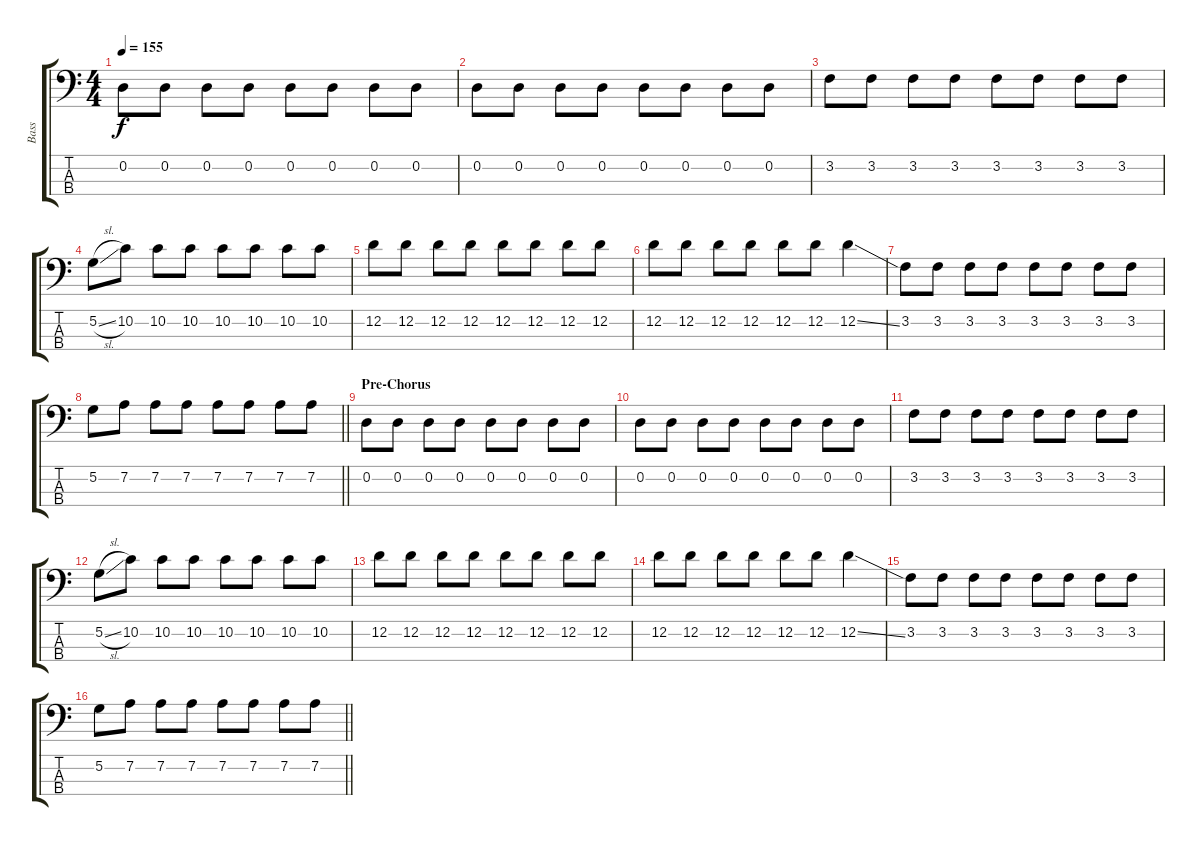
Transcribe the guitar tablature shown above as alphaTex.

\track ("Bass" "Bass") {instrument electricbassfinger}
\staff {score tabs}
\tuning (G2 D2 A1 D1) {hide}
\ts (4 4)
\tempo 155
\clef f4
\ks c
0.2.8{dy f} 0.2.8 0.2.8 0.2.8 0.2.8 0.2.8 0.2.8 0.2.8 |
0.2.8 0.2.8 0.2.8 0.2.8 0.2.8 0.2.8 0.2.8 0.2.8 |
3.2.8 3.2.8 3.2.8 3.2.8 3.2.8 3.2.8 3.2.8 3.2.8 |
5.2{sl}.8 10.2.8 10.2.8 10.2.8 10.2.8 10.2.8 10.2.8 10.2.8 |
12.2.8 12.2.8 12.2.8 12.2.8 12.2.8 12.2.8 12.2.8 12.2.8 |
12.2.8 12.2.8 12.2.8 12.2.8 12.2.8 12.2.8 12.2{ss}.4 |
3.2.8 3.2.8 3.2.8 3.2.8 3.2.8 3.2.8 3.2.8 3.2.8 |
\barLineRight lightlight
5.2.8 7.2.8 7.2.8 7.2.8 7.2.8 7.2.8 7.2.8 7.2.8 |
\section ("" "Pre-Chorus")
0.2.8 0.2.8 0.2.8 0.2.8 0.2.8 0.2.8 0.2.8 0.2.8 |
0.2.8 0.2.8 0.2.8 0.2.8 0.2.8 0.2.8 0.2.8 0.2.8 |
3.2.8 3.2.8 3.2.8 3.2.8 3.2.8 3.2.8 3.2.8 3.2.8 |
5.2{sl}.8 10.2.8 10.2.8 10.2.8 10.2.8 10.2.8 10.2.8 10.2.8 |
12.2.8 12.2.8 12.2.8 12.2.8 12.2.8 12.2.8 12.2.8 12.2.8 |
12.2.8 12.2.8 12.2.8 12.2.8 12.2.8 12.2.8 12.2{ss}.4 |
3.2.8 3.2.8 3.2.8 3.2.8 3.2.8 3.2.8 3.2.8 3.2.8 |
\barLineRight lightlight
5.2.8 7.2.8 7.2.8 7.2.8 7.2.8 7.2.8 7.2.8 7.2.8
